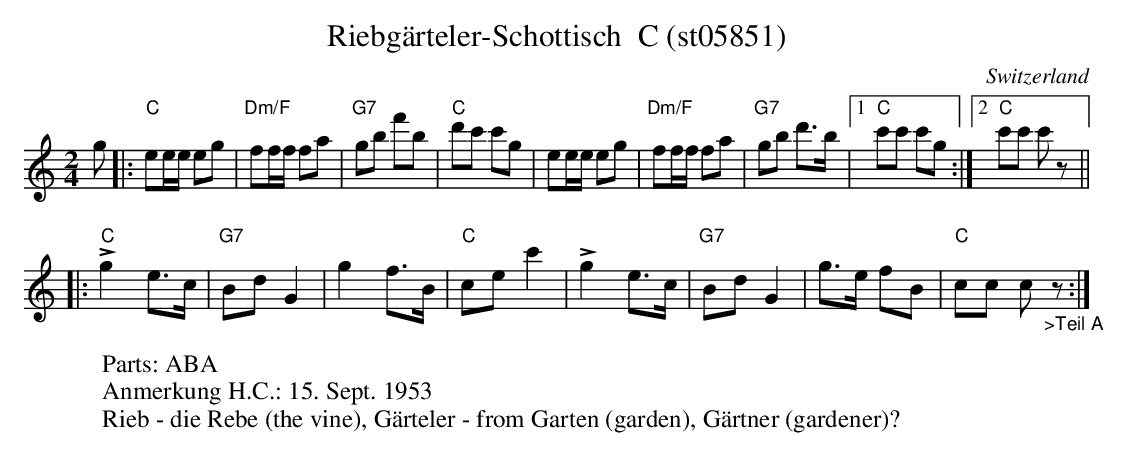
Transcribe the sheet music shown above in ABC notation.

X:1
T: Riebgärteler-Schottisch  C (st05851)
O:Switzerland
M:2/4
L:1/8
K:C major
g |: "C"ee/e/ eg | "Dm/F"ff/f/ fa | "G7"gb f'b | "C"d'c' c'g | ee/e/ eg | "Dm/F"ff/f/ fa | "G7"gb d'>b |1 "C"c'c' c'g :|2 "C"c'c' c'z ||
|: !>!"C"g2 e>c | "G7"Bd G2 | g2 f>B | "C"ce c'2 |  !>!g2 e>c | "G7"Bd G2 | g>e fB | "C"cc c"_>Teil A"z :|
W:Parts: ABA
W:Anmerkung H.C.: 15. Sept. 1953
W:Rieb - die Rebe (the vine), Gärteler - from Garten (garden), Gärtner (gardener)?
